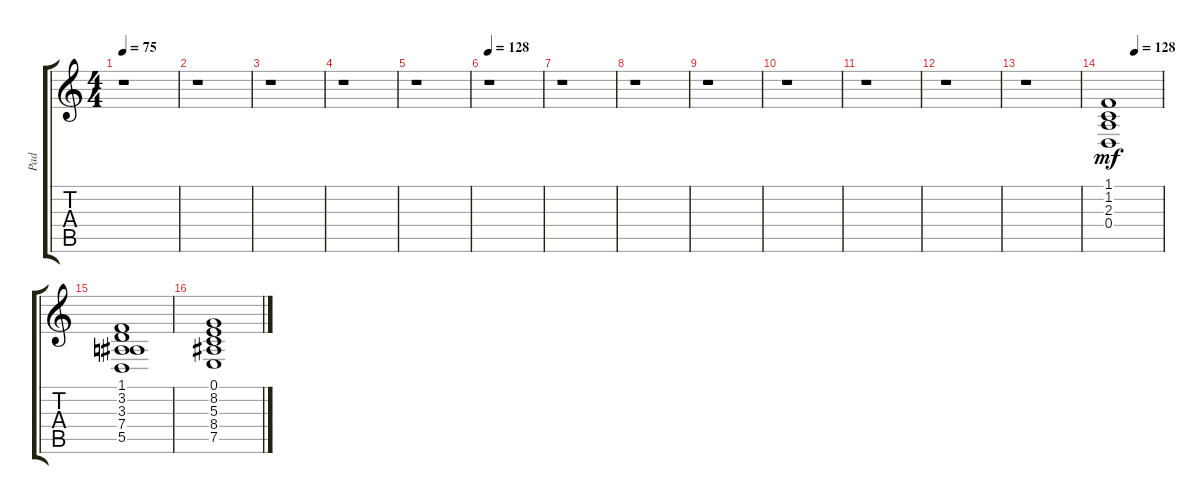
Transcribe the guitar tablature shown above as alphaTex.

\track ("Pad" "Pad") {instrument pad2warm}
\staff {score tabs}
\tuning (E4 B3 G3 D3 A2 E2) {hide}
\ts (4 4)
\tempo 75
\clef g2
\ks c
r.1{dy mf instrument pad2warm} |
r.1 |
r.1 |
r.1 |
r.1 |
\tempo 128
r.1 |
r.1 |
r.1 |
r.1 |
r.1 |
r.1 |
r.1 |
r.1 |
\tempo (128 0.5)
(1.1 1.2 2.3 0.4).1{balance 8} |
(1.1 3.2 3.3 7.4 5.5).1 |
(0.1 8.2 5.3 8.4 7.5).1
